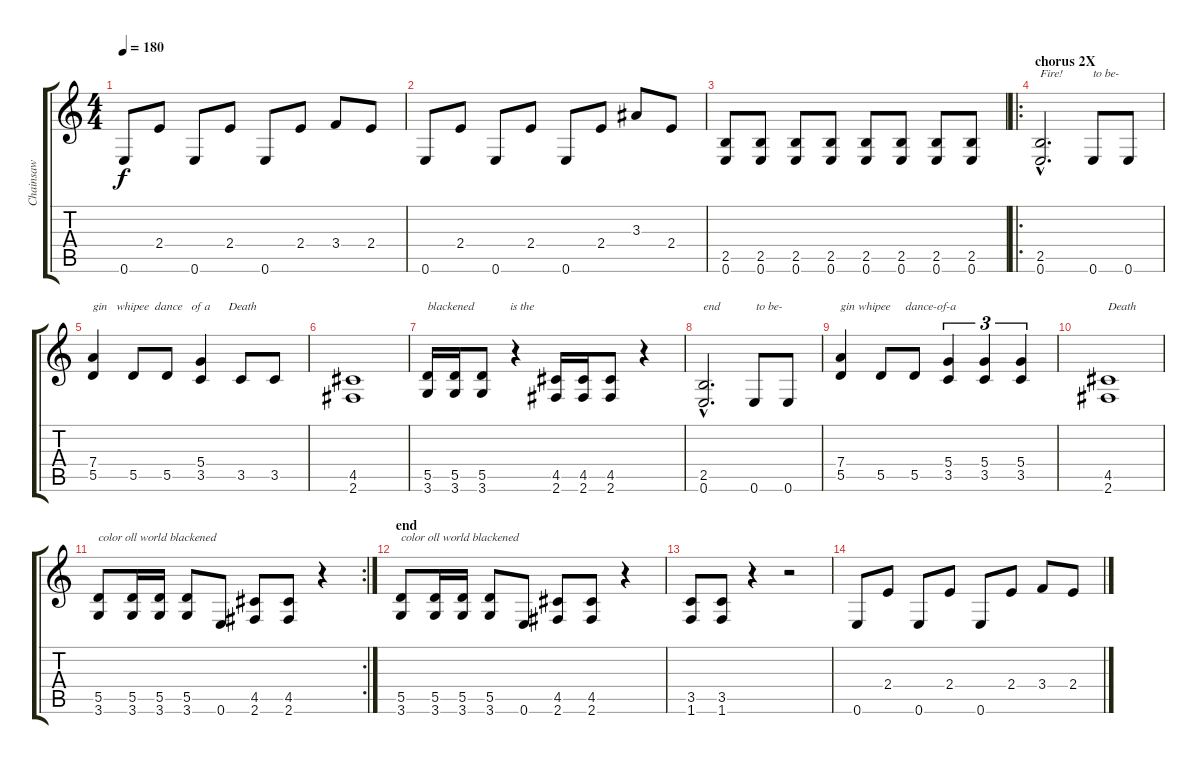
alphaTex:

\track ("Chainsaw" "Chainsaw") {instrument distortionguitar}
\staff {score tabs}
\tuning (E4 B3 G3 D3 A2 E2) {hide}
\ts (4 4)
\tempo 180
\clef g2
\ks c
0.6.8{dy f} 2.4.8 0.6.8 2.4.8 0.6.8 2.4.8 3.4.8 2.4.8 |
0.6.8 2.4.8 0.6.8 2.4.8 0.6.8 2.4.8 3.3.8 2.4.8 |
(2.5 0.6).8 (2.5 0.6).8 (2.5 0.6).8 (2.5 0.6).8 (2.5 0.6).8 (2.5 0.6).8 (2.5 0.6).8 (2.5 0.6).8 |
\ro
\section ("" "chorus 2X")
(2.5{hac} 0.6{hac}).2{d txt "Fire!"} 0.6.8{txt "to be-"} 0.6.8 |
(7.4 5.5).4{txt "gin   whipee  dance   of a      Death"} 5.5.8 5.5.8 (5.4 3.5).4 3.5.8 3.5.8 |
(4.5 2.6).1 |
(5.5 3.6).16{txt "blackened            is the"} (5.5 3.6).16 (5.5 3.6).8 r.4 (4.5 2.6).16 (4.5 2.6).16 (4.5 2.6).8 r.4 |
(2.5{hac} 0.6{hac}).2{d txt "end            to be-"} 0.6.8 0.6.8 |
(7.4 5.5).4{txt "gin whipee     dance-of-a"} 5.5.8 5.5.8 (5.4 3.5).4{tu (3 2)} (5.4 3.5).4{tu (3 2)} (5.4 3.5).4{tu (3 2)} |
(4.5 2.6).1{txt "Death"} |
\rc 2
(5.5 3.6).8{txt "color oll world blackened"} (5.5 3.6).16 (5.5 3.6).16 (5.5 3.6).8 0.6.8 (4.5 2.6).8 (4.5 2.6).8 r.4 |
\section ("" "end")
(5.5 3.6).8{txt "color oll world blackened"} (5.5 3.6).16 (5.5 3.6).16 (5.5 3.6).8 0.6.8 (4.5 2.6).8 (4.5 2.6).8 r.4 |
(3.5 1.6).8 (3.5 1.6).8 r.4 r.2 |
0.6.8 2.4.8 0.6.8 2.4.8 0.6.8 2.4.8 3.4.8 2.4.8
